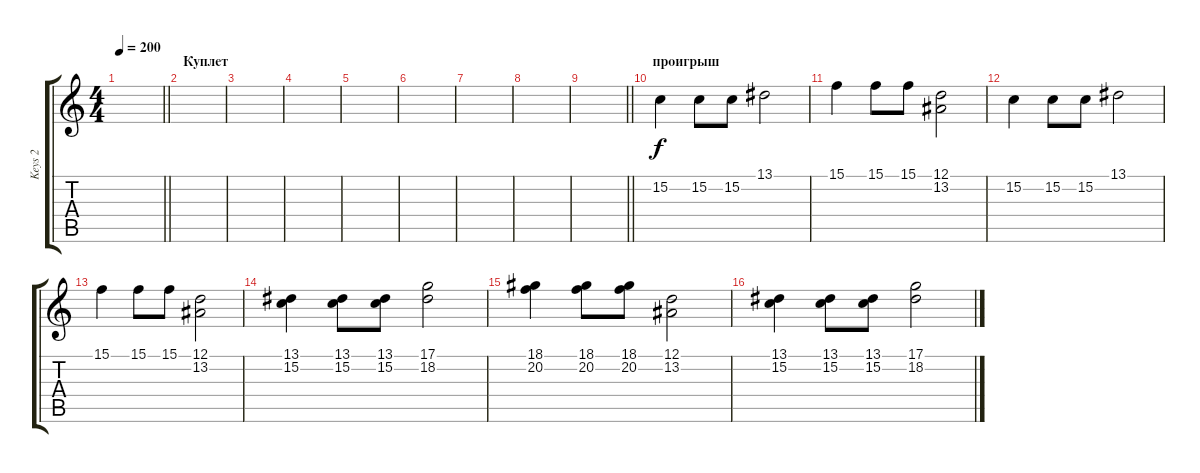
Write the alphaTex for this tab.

\track ("Keys 2" "Keys 2") {instrument trombone}
\staff {score tabs}
\tuning (D4 A3 F3 C3 G2 C2) {hide}
\ts (4 4)
\tempo 200
\clef g2
\barLineRight lightlight
\ks c
|
\section ("" "Куплет")
|
|
|
|
|
|
|
\barLineRight lightlight
|
\section ("" "проигрыш")
15.2.4 15.2.8 15.2.8 13.1.2 |
15.1.4 15.1.8 15.1.8 (12.1 13.2).2 |
15.2.4 15.2.8 15.2.8 13.1.2 |
15.1.4 15.1.8 15.1.8 (12.1 13.2).2 |
(13.1 15.2).4 (13.1 15.2).8 (13.1 15.2).8 (17.1 18.2).2 |
(18.1 20.2).4 (18.1 20.2).8 (18.1 20.2).8 (12.1 13.2).2 |
(13.1 15.2).4 (13.1 15.2).8 (13.1 15.2).8 (17.1 18.2).2
